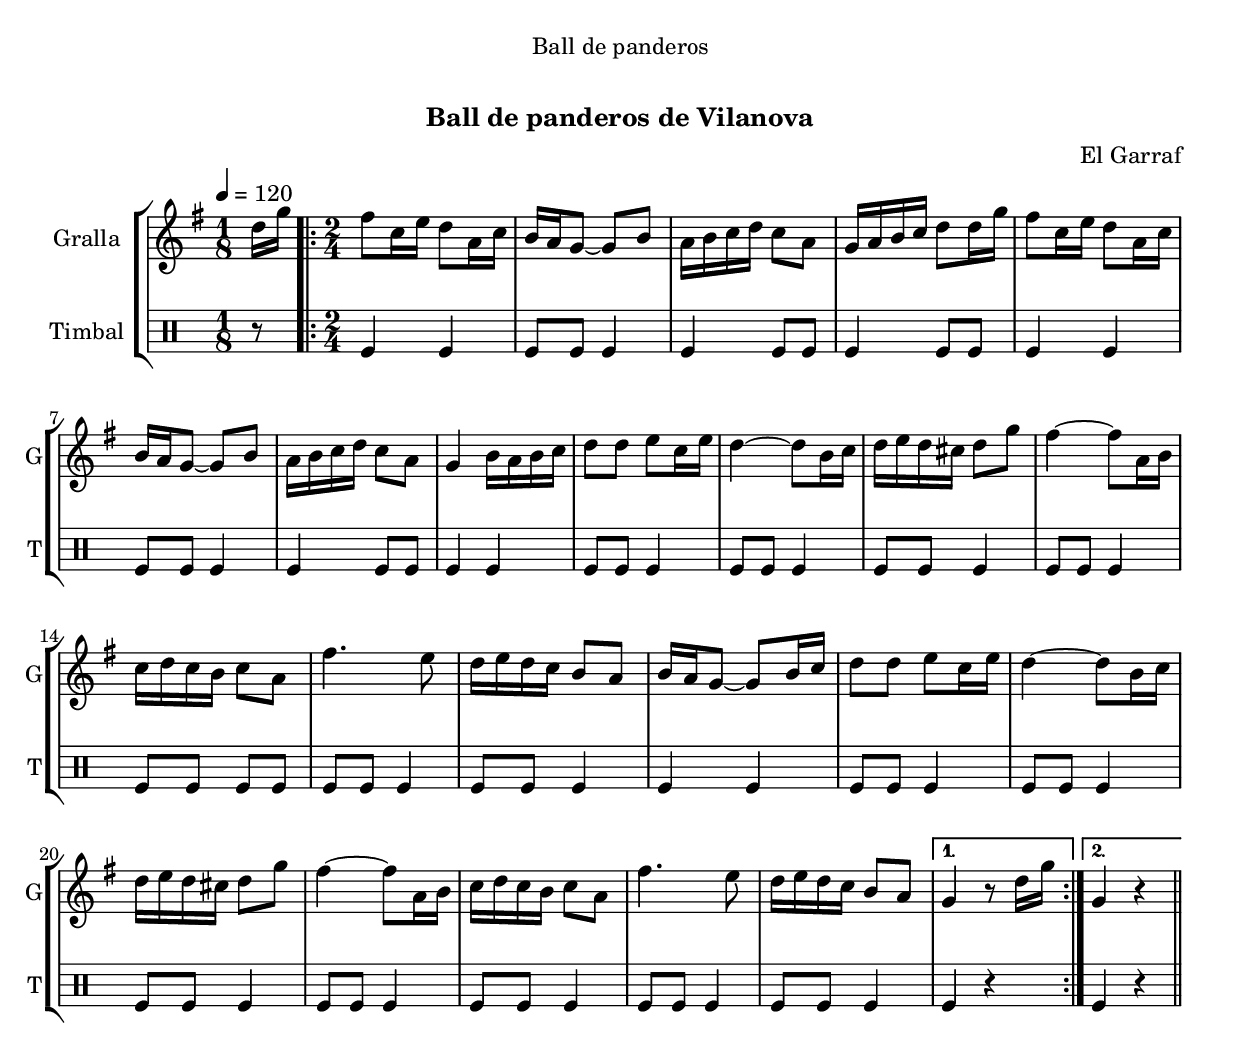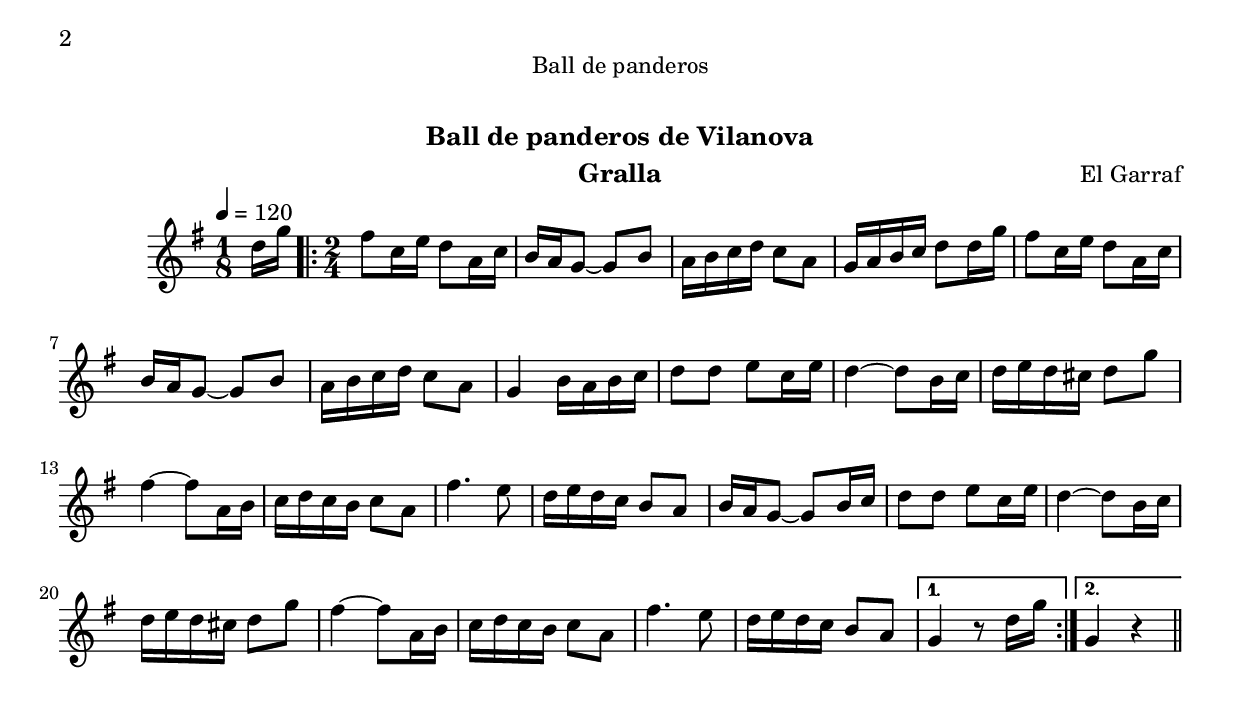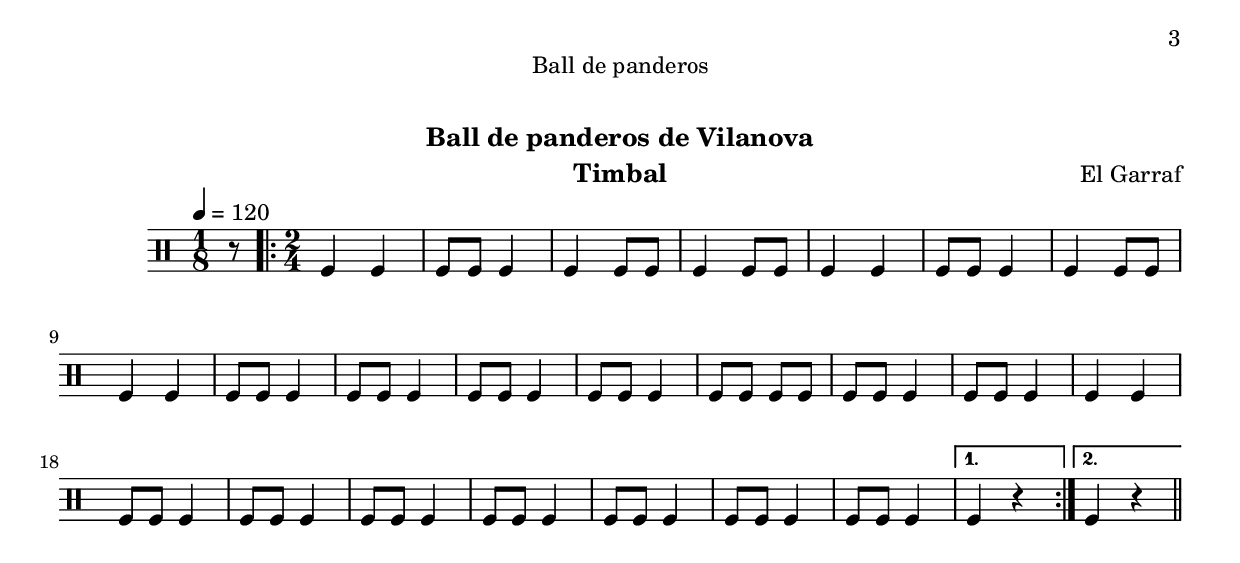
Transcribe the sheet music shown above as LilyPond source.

\version "2.16.0"

\header {
  dedication="Ball de panderos"
  title="      "
  subtitle="Ball de panderos de Vilanova"
  subsubtitle=""
  poet=""
  meter=""
  piece=""
  composer="El Garraf"
  arranger=""
  opus=""
  instrument=""
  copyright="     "
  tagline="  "
}

liniaroAa =
\relative d''
{
  \tempo 4=120
  \clef treble
  \key g \major
  \time 1/8
  d16 g  |
  \time 2/4   \repeat volta 2 { fis8 c16 e d8 a16 c  |
  b16 a g8 ~ g b  |
  a16 b c d c8 a  |
  %05
  g16 a b c d8 d16 g  |
  fis8 c16 e d8 a16 c  |
  b16 a g8 ~ g b  |
  a16 b c d c8 a  |
  g4 b16 a b c  |
  %10
  d8 d e c16 e  |
  d4 ~ d8 b16 c  |
  d16 e d cis d8 g  |
  fis4 ~ fis8 a,16 b  |
  c16 d c b c8 a  |
  %15
  fis'4. e8  |
  d16 e d c b8 a  |
  b16 a g8 ~ g b16 c  |
  d8 d e c16 e  |
  d4 ~ d8 b16 c  |
  %20
  d16 e d cis d8 g  |
  fis4 ~ fis8 a,16 b  |
  c16 d c b c8 a  |
  fis'4. e8  |
  d16 e d c b8 a }
  %25
  \alternative { { g4 r8 d'16 g }
  { g,4 r } } \bar "||"
}

liniaroAb =
\drummode
{
  \tempo 4=120
  \time 1/8
  r8  |
  \time 2/4   \repeat volta 2 { tomfl4 tomfl  |
  tomfl8 tomfl tomfl4  |
  tomfl4 tomfl8 tomfl  |
  %05
  tomfl4 tomfl8 tomfl  |
  tomfl4 tomfl  |
  tomfl8 tomfl tomfl4  |
  tomfl4 tomfl8 tomfl  |
  tomfl4 tomfl  |
  %10
  tomfl8 tomfl tomfl4  |
  tomfl8 tomfl tomfl4  |
  tomfl8 tomfl tomfl4  |
  tomfl8 tomfl tomfl4  |
  tomfl8 tomfl tomfl tomfl  |
  %15
  tomfl8 tomfl tomfl4  |
  tomfl8 tomfl tomfl4  |
  tomfl4 tomfl  |
  tomfl8 tomfl tomfl4  |
  tomfl8 tomfl tomfl4  |
  %20
  tomfl8 tomfl tomfl4  |
  tomfl8 tomfl tomfl4  |
  tomfl8 tomfl tomfl4  |
  tomfl8 tomfl tomfl4  |
  tomfl8 tomfl tomfl4 }
  %25
  \alternative { { tomfl4 r }
  { tomfl4 r } } \bar "||"
}

\bookpart {
  \score {
    \new StaffGroup {
      \override Score.RehearsalMark #'self-alignment-X = #LEFT
      <<
        \new Staff \with {instrumentName = #"Gralla" shortInstrumentName = #"G"} \liniaroAa
        \new DrumStaff \with {instrumentName = #"Timbal" shortInstrumentName = #"T"} \liniaroAb
      >>
    }
    \layout {}
  }\score { \unfoldRepeats
    \new StaffGroup {
      \override Score.RehearsalMark #'self-alignment-X = #LEFT
      <<
        \new Staff \with {instrumentName = #"Gralla" shortInstrumentName = #"G"} \liniaroAa
        \new DrumStaff \with {instrumentName = #"Timbal" shortInstrumentName = #"T"} \liniaroAb
      >>
    }
    \midi {}
  }
}

\bookpart {
  \header {instrument="Gralla"}
  \score {
    \new StaffGroup {
      \override Score.RehearsalMark #'self-alignment-X = #LEFT
      <<
        \new Staff \liniaroAa
      >>
    }
    \layout {}
  }\score { \unfoldRepeats
    \new StaffGroup {
      \override Score.RehearsalMark #'self-alignment-X = #LEFT
      <<
        \new Staff \liniaroAa
      >>
    }
    \midi {}
  }
}

\bookpart {
  \header {instrument="Timbal"}
  \score {
    \new StaffGroup {
      \override Score.RehearsalMark #'self-alignment-X = #LEFT
      <<
        \new DrumStaff \liniaroAb
      >>
    }
    \layout {}
  }\score { \unfoldRepeats
    \new StaffGroup {
      \override Score.RehearsalMark #'self-alignment-X = #LEFT
      <<
        \new DrumStaff \liniaroAb
      >>
    }
    \midi {}
  }
}

